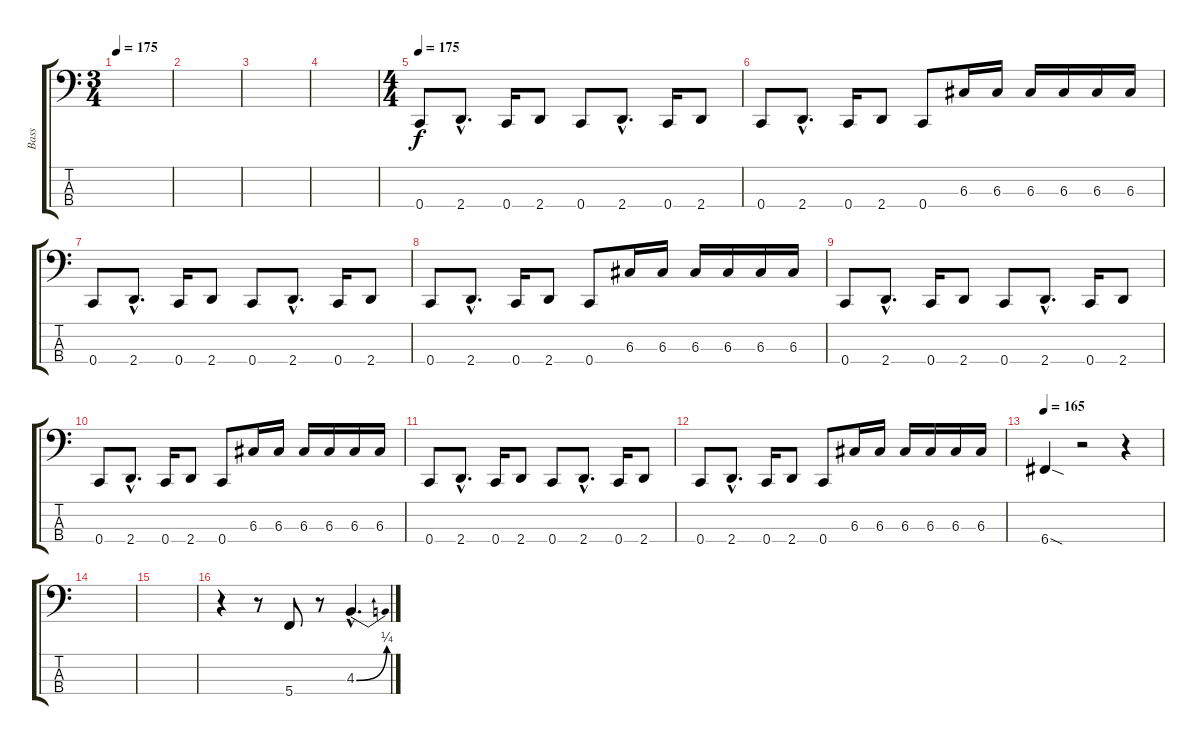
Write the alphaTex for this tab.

\track ("Bass" "Bass") {instrument electricbasspick}
\staff {score tabs}
\tuning (F2 C2 G1 C1) {hide}
\ts (3 4)
\tempo 175
\tempo 200
\tempo 175
\clef f4
\ks c
|
|
|
|
\ts (4 4)
\tempo 175
0.4.8 2.4{hac}.8{d} 0.4.16 2.4.8 0.4.8 2.4{hac}.8{d} 0.4.16 2.4.8 |
0.4.8 2.4{hac}.8{d} 0.4.16 2.4.8 0.4.8 6.3.16 6.3.16 6.3.16 6.3.16 6.3.16 6.3.16 |
0.4.8 2.4{hac}.8{d} 0.4.16 2.4.8 0.4.8 2.4{hac}.8{d} 0.4.16 2.4.8 |
0.4.8 2.4{hac}.8{d} 0.4.16 2.4.8 0.4.8 6.3.16 6.3.16 6.3.16 6.3.16 6.3.16 6.3.16 |
0.4.8 2.4{hac}.8{d} 0.4.16 2.4.8 0.4.8 2.4{hac}.8{d} 0.4.16 2.4.8 |
0.4.8 2.4{hac}.8{d} 0.4.16 2.4.8 0.4.8 6.3.16 6.3.16 6.3.16 6.3.16 6.3.16 6.3.16 |
0.4.8 2.4{hac}.8{d} 0.4.16 2.4.8 0.4.8 2.4{hac}.8{d} 0.4.16 2.4.8 |
0.4.8 2.4{hac}.8{d} 0.4.16 2.4.8 0.4.8 6.3.16 6.3.16 6.3.16 6.3.16 6.3.16 6.3.16 |
\tempo 165
6.4{sod}.4 r.2 r.4 |
|
|
r.4 r.8 5.4.8 r.8 4.3{be (bend 0 0 60 1) hac}.4{d}
